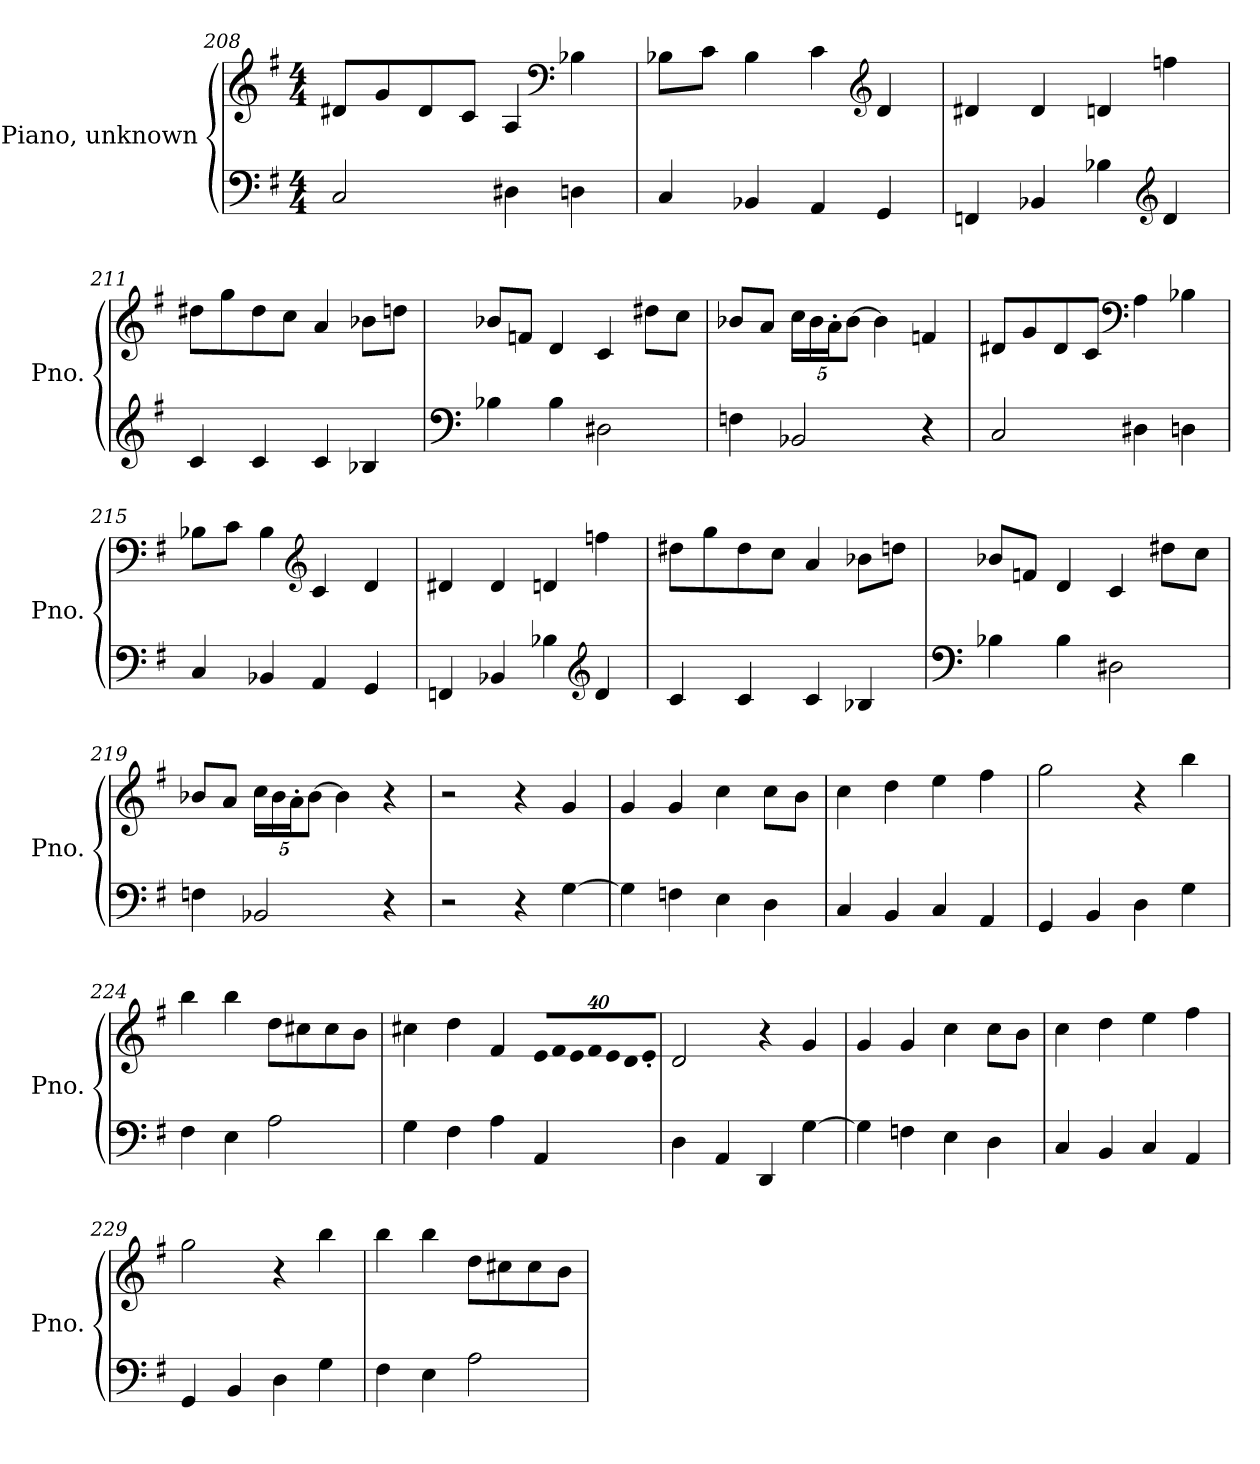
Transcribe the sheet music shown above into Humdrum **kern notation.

**kern	**kern
*part1	*part1
*staff2	*staff1
*I"Piano, unknown	*
*I'Pno.	*
*clefF4	*clefG2
*k[f#]	*k[f#]
*M4/4	*M4/4
=208	=208
2C/	8d#X/L
.	8g/
.	8d#/
.	8c/J
4D#X\	4A/
*	*clefF4
4Dn\	4B-X\
!!LO:LB:g=z
=209	=209
4C/	8B-X\L
.	8c\J
4BB-X/	4B-\
4AA/	4c\
*	*clefG2
4GG/	4d/
=210	=210
4FFn/	4d#X/
4BB-X/	4d#/
4B-X\	4dn/
*clefG2	*
4d/	4ffn\
=211	=211
4c/	8dd#X\L
.	8gg\
4c/	8dd#\
.	8cc\J
4c/	4a/
4B-X/	8b-X\L
.	8ddn\J
=212	=212
*clefF4	*
4B-X\	8b-X/L
.	8fn/J
4B-\	4d/
2D#X\	4c/
.	8dd#X\L
.	8cc\J
=213	=213
4Fn\	8b-X/L
.	8a/J
*	*Xbrackettup
2BB-X/	20cc\LL
.	20b-\
.	20a'\J
.	[10b-\J
.	4b-\]
4r	4fn/
!!LO:LB:g=z
=214	=214
2C/	8d#X/L
.	8g/
.	8d#/
.	8c/J
*	*clefF4
4D#X\	4A\
4Dn\	4B-X\
=215	=215
4C/	8B-X\L
.	8c\J
4BB-X/	4B-\
*	*clefG2
4AA/	4c/
4GG/	4d/
=216	=216
4FFn/	4d#X/
4BB-X/	4d#/
4B-X\	4dn/
*clefG2	*
4d/	4ffn\
=217	=217
4c/	8dd#X\L
.	8gg\
4c/	8dd#\
.	8cc\J
4c/	4a/
4B-X/	8b-X\L
.	8ddn\J
!!LO:LB:g=z
=218	=218
*clefF4	*
4B-X\	8b-X/L
.	8fn/J
4B-\	4d/
2D#X\	4c/
.	8dd#X\L
.	8cc\J
=219	=219
4Fn\	8b-X/L
.	8a/J
2BB-X/	20cc\LL
.	20b-\
.	20a'\J
.	[10b-\J
.	4b-\]
4r	4r
=220	=220
2r	2r
4r	4r
[4G\	4g/
=221	=221
4G\]	4g/
4Fn\	4g/
4E\	4cc\
4D\	8cc\L
.	8b\J
=222	=222
4C/	4cc\
4BB/	4dd\
4C/	4ee\
4AA/	4ff#\
=223	=223
4GG/	2gg\
4BB/	.
4D\	4r
4G\	4bb\
!!LO:LB:g=z
=224	=224
4F#\	4bb\
4E\	4bb\
2A\	8dd\L
.	8cc#X\
.	8cc#\
.	8b\J
=225	=225
4G\	4cc#X\
4F#\	4dd\
4A\	4f#/
!	!LO:N:vis=32
4AA/	640%23e/LLL
!	!LO:N:vis=32
.	640%23f#/
!	!LO:N:vis=32
.	640%23e/
!	!LO:N:vis=32
.	640%23f#/
!	!LO:N:vis=32
.	640%23e/
!	!LO:N:vis=32
.	640%23d/
!	!LO:N:vis=32
.	640%23e'/JJJ
640ryy	.
=226	=226
4D\	2d/
4AA/	.
4DD/	4r
[4G\	4g/
=227	=227
4G\]	4g/
4Fn\	4g/
4E\	4cc\
4D\	8cc\L
.	8b\J
=228	=228
4C/	4cc\
4BB/	4dd\
4C/	4ee\
4AA/	4ff#\
=229	=229
4GG/	2gg\
4BB/	.
4D\	4r
4G\	4bb\
!!LO:PB:g=z
=230	=230
4F#\	4bb\
4E\	4bb\
2A\	8dd\L
.	8cc#X\
.	8cc#\
.	8b\J
=	=
*-	*-
